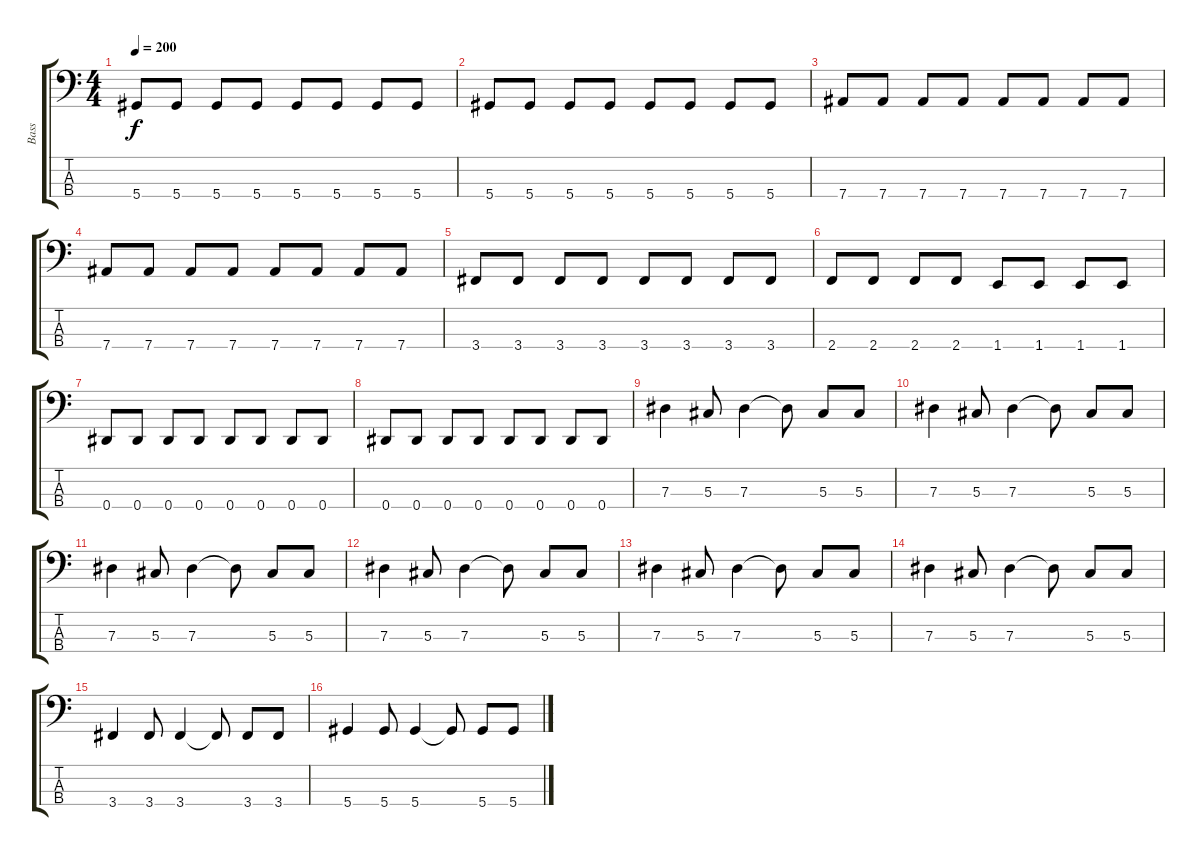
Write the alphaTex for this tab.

\track ("Bass" "Bass") {instrument electricbasspick}
\staff {score tabs}
\tuning (Gb2 Db2 Ab1 Eb1) {hide}
\ts (4 4)
\tempo 200
\clef f4
\ks c
5.4.8{dy f} 5.4.8 5.4.8 5.4.8 5.4.8 5.4.8 5.4.8 5.4.8 |
5.4.8 5.4.8 5.4.8 5.4.8 5.4.8 5.4.8 5.4.8 5.4.8 |
7.4.8 7.4.8 7.4.8 7.4.8 7.4.8 7.4.8 7.4.8 7.4.8 |
7.4.8 7.4.8 7.4.8 7.4.8 7.4.8 7.4.8 7.4.8 7.4.8 |
3.4.8 3.4.8 3.4.8 3.4.8 3.4.8 3.4.8 3.4.8 3.4.8 |
2.4.8 2.4.8 2.4.8 2.4.8 1.4.8 1.4.8 1.4.8 1.4.8 |
0.4.8 0.4.8 0.4.8 0.4.8 0.4.8 0.4.8 0.4.8 0.4.8 |
0.4.8 0.4.8 0.4.8 0.4.8 0.4.8 0.4.8 0.4.8 0.4.8 |
7.3.4 5.3.8 7.3.4 7.3{t}.8 5.3.8 5.3.8 |
7.3.4 5.3.8 7.3.4 7.3{t}.8 5.3.8 5.3.8 |
7.3.4 5.3.8 7.3.4 7.3{t}.8 5.3.8 5.3.8 |
7.3.4 5.3.8 7.3.4 7.3{t}.8 5.3.8 5.3.8 |
7.3.4 5.3.8 7.3.4 7.3{t}.8 5.3.8 5.3.8 |
7.3.4 5.3.8 7.3.4 7.3{t}.8 5.3.8 5.3.8 |
3.4.4 3.4.8 3.4.4 3.4{t}.8 3.4.8 3.4.8 |
5.4.4 5.4.8 5.4.4 5.4{t}.8 5.4.8 5.4.8
